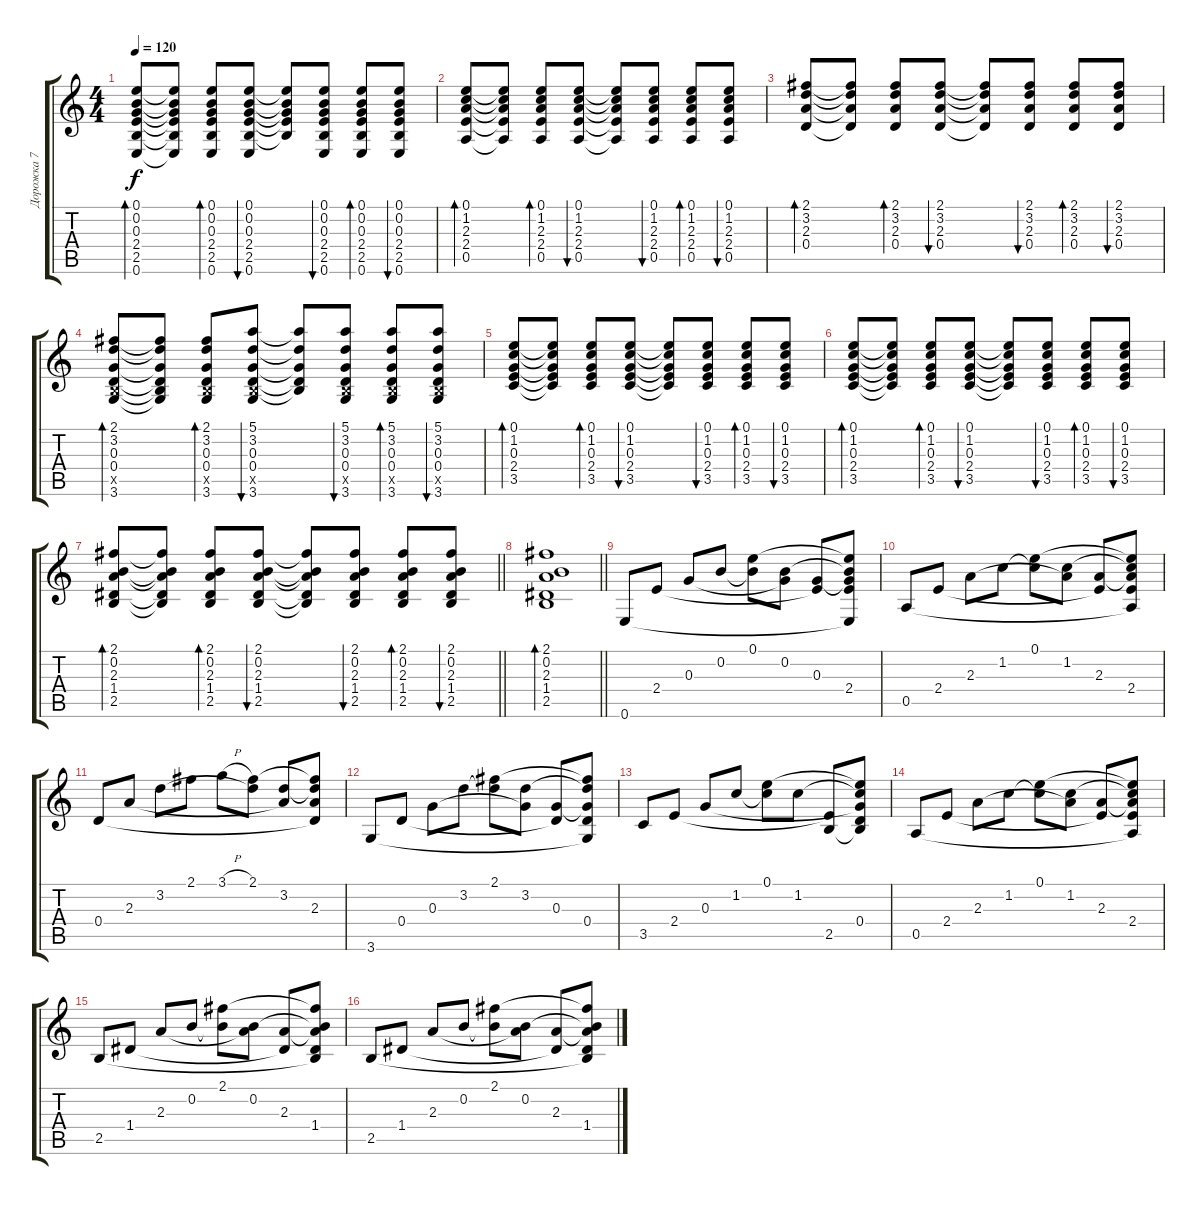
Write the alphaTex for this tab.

\track ("Дорожка 7" "Дорожка 7") {instrument acousticguitarsteel}
\staff {score tabs}
\tuning (E4 B3 G3 D3 A2 E2) {hide}
\ts (4 4)
\tempo 120
\clef g2
\ks c
(0.1 0.2 0.3 2.4 2.5 0.6).8{bd 60 dy f} (0.1{t} 0.2{t} 0.3{t} 2.4{t} 2.5{t} 0.6{t}).8 (0.1 0.2 0.3 2.4 2.5 0.6).8{bd 60} (0.1 0.2 0.3 2.4 2.5 0.6).8{bu 60} (0.1{t} 0.2{t} 0.3{t} 2.4{t} 2.5{t}).8 (0.1 0.2 0.3 2.4 2.5 0.6).8{bu 60} (0.1 0.2 0.3 2.4 2.5 0.6).8{bd 60} (0.1 0.2 0.3 2.4 2.5 0.6).8{bu 60} |
(0.1 1.2 2.3 2.4 0.5).8{bd 60} (0.1{t} 1.2{t} 2.3{t} 2.4{t} 0.5{t}).8 (0.1 1.2 2.3 2.4 0.5).8{bd 60} (0.1 1.2 2.3 2.4 0.5).8{bu 60} (0.1{t} 1.2{t} 2.3{t} 2.4{t} 0.5{t}).8 (0.1 1.2 2.3 2.4 0.5).8{bu 60} (0.1 1.2 2.3 2.4 0.5).8{bd 60} (0.1 1.2 2.3 2.4 0.5).8{bu 60} |
(2.1 3.2 2.3 0.4).8{bd 60} (2.1{t} 3.2{t} 2.3{t} 0.4{t}).8 (2.1 3.2 2.3 0.4).8{bd 60} (2.1 3.2 2.3 0.4).8{bu 60} (2.1{t} 3.2{t} 2.3{t} 0.4{t}).8 (2.1 3.2 2.3 0.4).8{bu 60} (2.1 3.2 2.3 0.4).8{bd 60} (2.1 3.2 2.3 0.4).8{bu 60} |
(2.1 3.2 0.3 0.4 2.5{x} 3.6).8{bd 60} (2.1{t} 3.2{t} 0.3{t} 0.4{t} 2.5{t} 3.6{t}).8 (2.1 3.2 0.3 0.4 2.5{x} 3.6).8{bd 60} (5.1 3.2 0.3 0.4 2.5{x} 3.6).8{bu 60} (5.1{t} 3.2{t} 0.3{t} 0.4{t} 2.5{t}).8 (5.1 3.2 0.3 0.4 2.5{x} 3.6).8{bu 60} (5.1 3.2 0.3 0.4 2.5{x} 3.6).8{bd 60} (5.1 3.2 0.3 0.4 2.5{x} 3.6).8{bu 60} |
(0.1 1.2 0.3 2.4 3.5).8{bd 60} (0.1{t} 1.2{t} 0.3{t} 2.4{t} 3.5{t}).8 (0.1 1.2 0.3 2.4 3.5).8{bd 60} (0.1 1.2 0.3 2.4 3.5).8{bu 60} (0.1{t} 1.2{t} 0.3{t} 2.4{t} 3.5{t}).8 (0.1 1.2 0.3 2.4 3.5).8{bu 60} (0.1 1.2 0.3 2.4 3.5).8{bd 60} (0.1 1.2 0.3 2.4 3.5).8{bu 60} |
(0.1 1.2 0.3 2.4 3.5).8{bd 60} (0.1{t} 1.2{t} 0.3{t} 2.4{t} 3.5{t}).8 (0.1 1.2 0.3 2.4 3.5).8{bd 60} (0.1 1.2 0.3 2.4 3.5).8{bu 60} (0.1{t} 1.2{t} 0.3{t} 2.4{t} 3.5{t}).8 (0.1 1.2 0.3 2.4 3.5).8{bu 60} (0.1 1.2 0.3 2.4 3.5).8{bd 60} (0.1 1.2 0.3 2.4 3.5).8{bu 60} |
\barLineRight lightlight
(2.1 0.2 2.3 1.4 2.5).8{bd 60} (2.1{t} 0.2{t} 2.3{t} 1.4{t} 2.5{t}).8 (2.1 0.2 2.3 1.4 2.5).8{bd 60} (2.1 0.2 2.3 1.4 2.5).8{bu 60} (2.1{t} 0.2{t} 2.3{t} 1.4{t} 2.5{t}).8 (2.1 0.2 2.3 1.4 2.5).8{bu 60} (2.1 0.2 2.3 1.4 2.5).8{bd 60} (2.1 0.2 2.3 1.4 2.5).8{bu 60} |
\barLineRight lightlight
(2.1 0.2 2.3 1.4 2.5).1{bd 60} |
0.6.8 2.4.8 0.3.8 0.2.8 (0.1 0.2{t}).8 (0.2 0.3{t}).8 (0.3 2.4{t}).8 (0.1{t} 0.2{t} 0.3{t} 2.4 0.6{t}).8 |
0.5.8 2.4.8 2.3.8 1.2.8 (0.1 1.2{t}).8 (1.2 2.3{t}).8 (2.3 2.4{t}).8 (0.1{t} 1.2{t} 2.3{t} 2.4 0.5{t}).8 |
0.4.8 2.3.8 3.2.8 2.1.8 3.1{h}.8 (2.1 3.2{t}).8 (3.2 2.3{t}).8 (2.1{t} 3.2{t} 2.3 0.4{t}).8 |
3.6.8 0.4.8 0.3.8 3.2.8 (2.1 3.2{t}).8 (3.2 0.3{t}).8 (0.3 0.4{t}).8 (2.1{t} 3.2{t} 0.3{t} 0.4 3.6{t}).8 |
3.5.8 2.4.8 0.3.8 1.2.8 (0.1 1.2{t}).8 1.2.8 (2.4{t} 2.5).8 (0.1{t} 1.2{t} 0.3{t} 0.4 2.5{t}).8 |
0.5.8 2.4.8 2.3.8 1.2.8 (0.1 1.2{t}).8 (1.2 2.3{t}).8 (2.3 2.4{t}).8 (0.1{t} 1.2{t} 2.3{t} 2.4 0.5{t}).8 |
2.5.8 1.4.8 2.3.8 0.2.8 (2.1 0.2{t}).8 (0.2 2.3{t}).8 (2.3 1.4{t}).8 (2.1{t} 0.2{t} 2.3{t} 1.4 2.5{t}).8 |
2.5.8 1.4.8 2.3.8 0.2.8 (2.1 0.2{t}).8 (0.2 2.3{t}).8 (2.3 1.4{t}).8 (2.1{t} 0.2{t} 2.3{t} 1.4 2.5{t}).8
